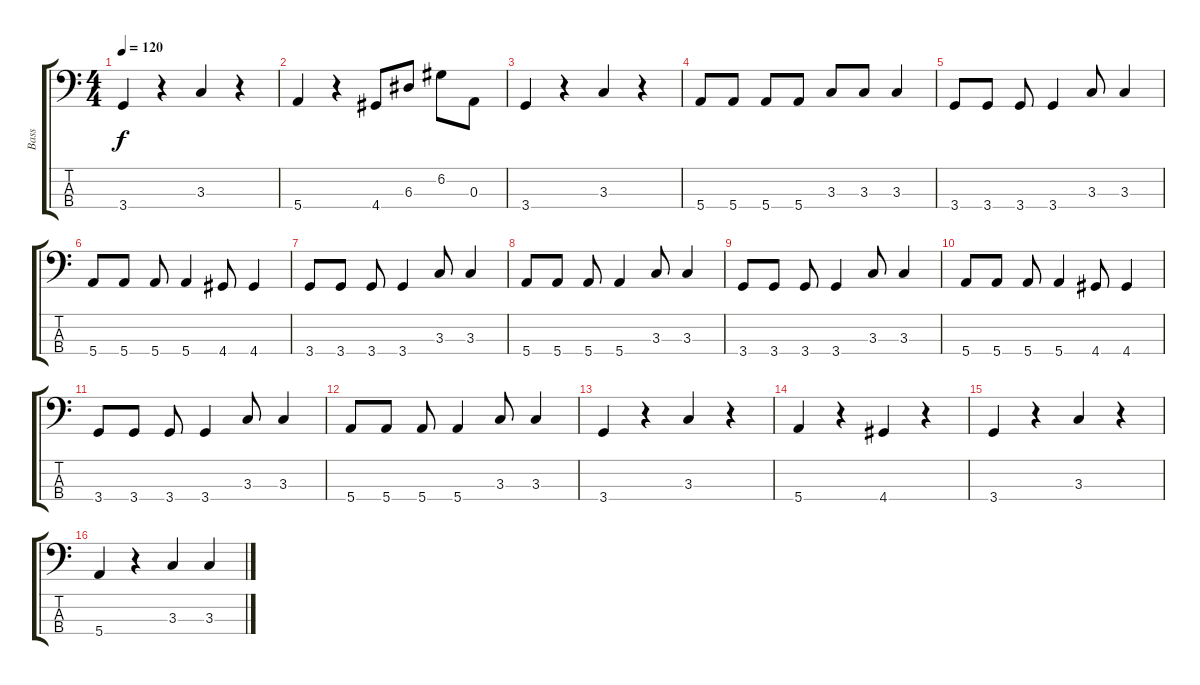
\track ("Bass" "Bass") {instrument electricbassfinger}
\staff {score tabs}
\tuning (G2 D2 A1 E1) {hide}
\ts (4 4)
\tempo 120
\clef f4
\ks c
3.4.4{dy f} r.4 3.3.4 r.4 |
5.4.4 r.4 4.4.8 6.3.8 6.2.8 0.3.8 |
3.4.4 r.4 3.3.4 r.4 |
5.4.8 5.4.8 5.4.8 5.4.8 3.3.8 3.3.8 3.3.4 |
3.4.8 3.4.8 3.4.8 3.4.4 3.3.8 3.3.4 |
5.4.8 5.4.8 5.4.8 5.4.4 4.4.8 4.4.4 |
3.4.8 3.4.8 3.4.8 3.4.4 3.3.8 3.3.4 |
5.4.8 5.4.8 5.4.8 5.4.4 3.3.8 3.3.4 |
3.4.8 3.4.8 3.4.8 3.4.4 3.3.8 3.3.4 |
5.4.8 5.4.8 5.4.8 5.4.4 4.4.8 4.4.4 |
3.4.8 3.4.8 3.4.8 3.4.4 3.3.8 3.3.4 |
5.4.8 5.4.8 5.4.8 5.4.4 3.3.8 3.3.4 |
3.4.4 r.4 3.3.4 r.4 |
5.4.4 r.4 4.4.4 r.4 |
3.4.4 r.4 3.3.4 r.4 |
5.4.4 r.4 3.3.4 3.3.4
